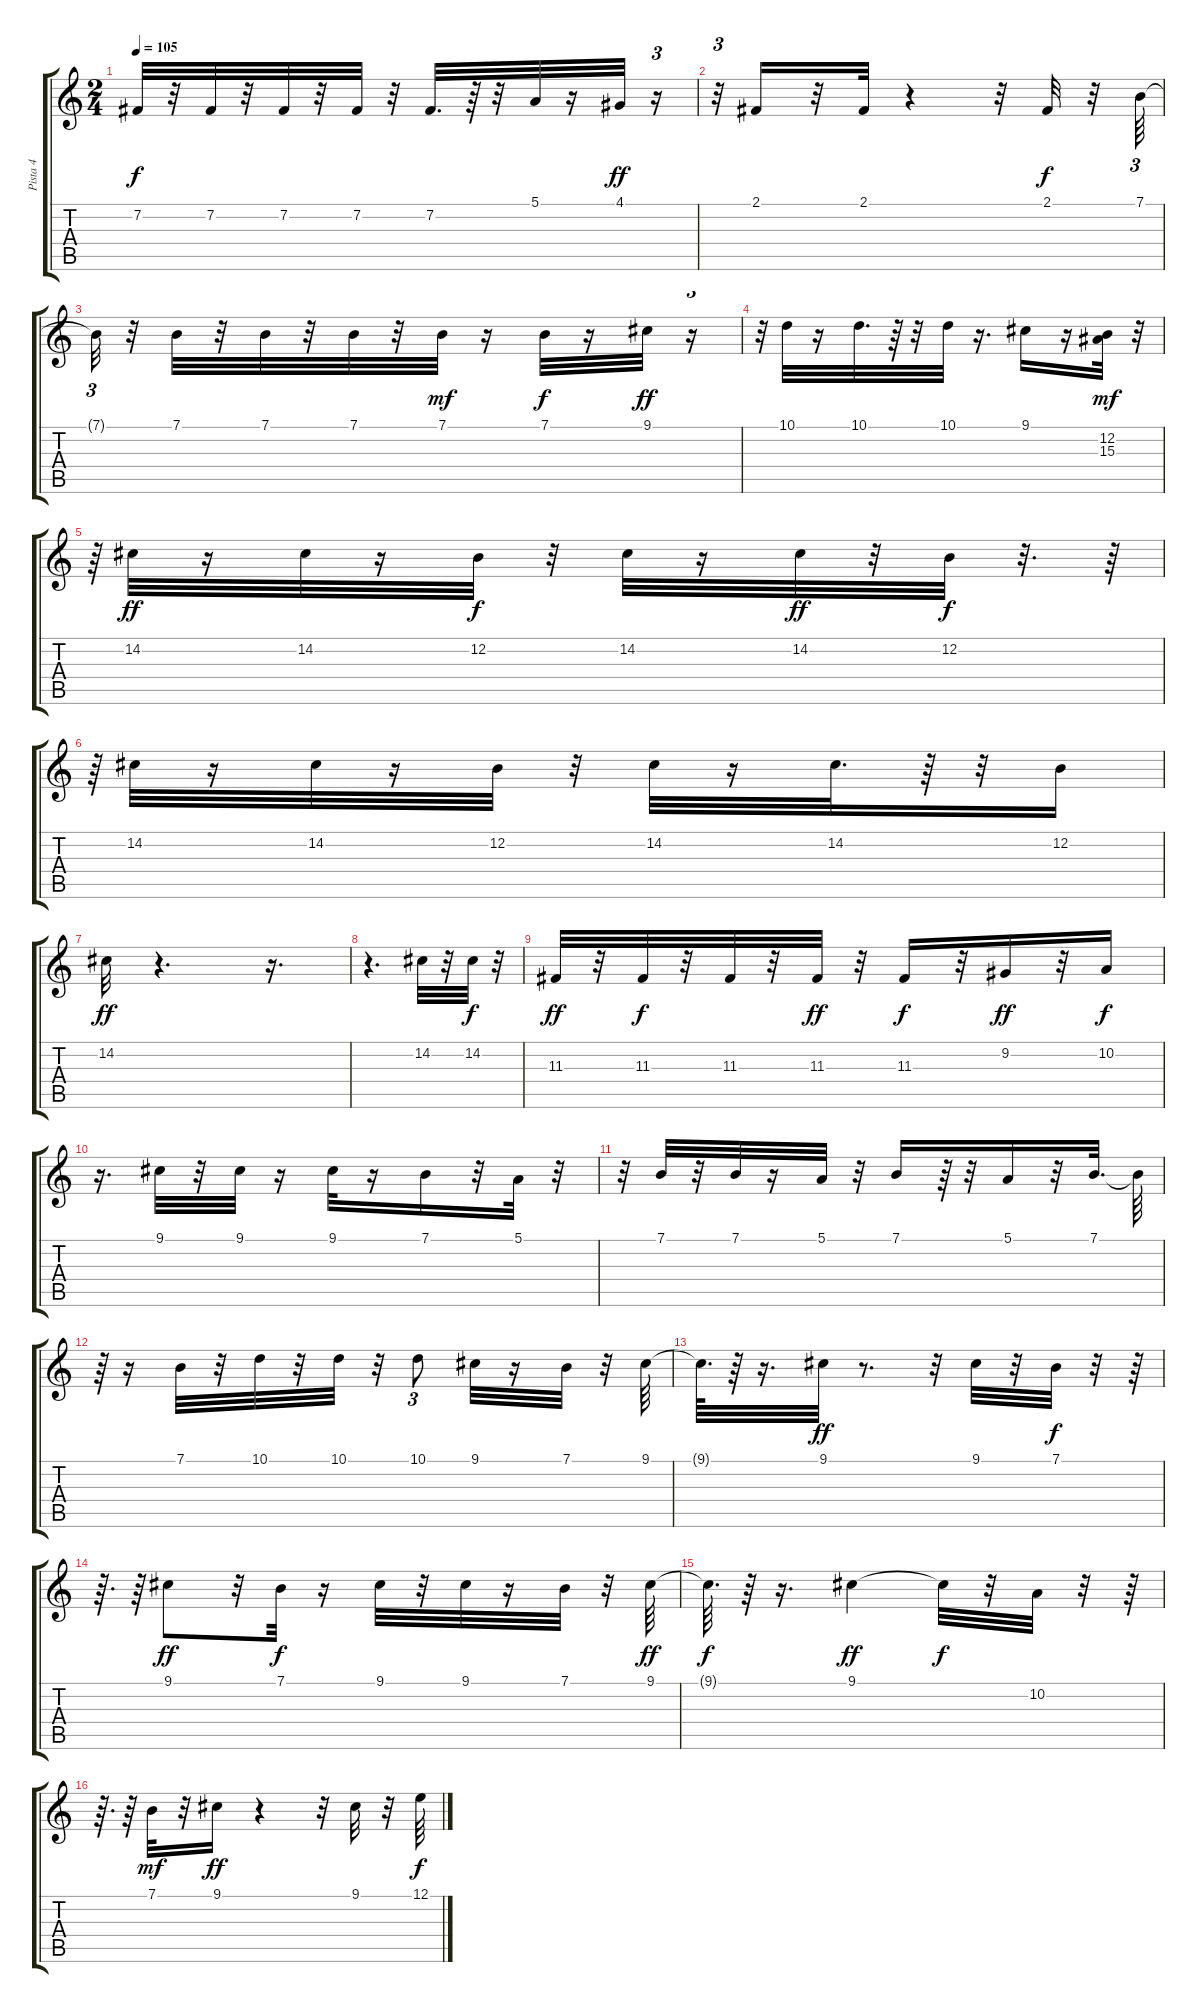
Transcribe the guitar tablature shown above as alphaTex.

\track ("Pista 4" "Pista 4") {instrument trumpet}
\staff {score tabs}
\tuning (E4 B3 G3 D3 A2 E2) {hide}
\ts (2 4)
\tempo 105
\clef g2
\ks c
7.2.32{dy f} r.32 7.2.32 r.32 7.2.32 r.32 7.2.32 r.32 7.2.32{d} r.64 r.32 5.1.32 r.16 4.1.32{dy ff} r.16{tu (3 2)} |
r.32{tu (3 2)} 2.1.16 r.32 2.1.32 r.4 r.32 2.1.32{dy f} r.32 7.1.64{tu (3 2)} |
7.1{t}.32{tu (3 2)} r.32 7.1.32 r.32 7.1.32 r.32 7.1.32 r.32 7.1.32{dy mf} r.16 7.1.32{dy f} r.16 9.1.32{dy ff} r.16{tu (3 2)} |
r.32{tu (3 2)} 10.1.32 r.16 10.1.32{d} r.64 r.32 10.1.32 r.16{d} 9.1.16 r.16 (12.2 15.3).32{dy mf} r.32{tu (3 2)} |
r.64{tu (3 2)} 14.2.32{dy ff} r.16 14.2.32 r.16 12.2.32{dy f} r.32 14.2.32 r.16 14.2.32{dy ff} r.32 12.2.32{dy f} r.32{d} r.64 |
r.64{tu (3 2)} 14.2.32 r.16 14.2.32 r.16 12.2.32 r.32 14.2.32 r.16 14.2.32{d} r.64 r.32 12.2.16 |
14.2.32{dy ff} r.4{d} r.16{d} |
r.4{d} 14.2.32 r.32 14.2.32{dy f} r.32 |
11.3.32{dy ff} r.32 11.3.32{dy f} r.32 11.3.32 r.32 11.3.32{dy ff} r.32 11.3.16{dy f} r.32 9.2.16{dy ff} r.32 10.2.16{dy f} |
r.16{d} 9.1.32 r.32 9.1.32 r.16 9.1.32 r.16 7.1.16 r.32 5.1.32 r.32 |
r.32 7.1.32 r.32 7.1.32 r.16 5.1.32 r.32 7.1.16 r.64 r.32 5.1.16 r.32 7.1.32{d} 7.1{t}.64 |
r.64 r.16 7.1.32 r.32 10.1.32 r.32 10.1.32 r.32 10.1.8{tu (3 2)} 9.1.32 r.16 7.1.32 r.32 9.1.64 |
9.1{t}.64{d} r.64 r.16{d} 9.1.32{dy ff} r.8{d} r.32 9.1.32 r.32 7.1.32{dy f} r.32 r.64 |
r.64{d} r.64 9.1.8{dy ff} r.32 7.1.32{dy f} r.16 9.1.32 r.32 9.1.32 r.16 7.1.32 r.32 9.1.64{dy ff} |
9.1{t}.64{d dy f} r.64 r.16{d} 9.1.4{dy ff} 9.1{t}.32{dy f} r.32 10.2.32 r.32 r.64 |
r.64{d} r.64 7.1.32{dy mf} r.32 9.1.16{dy ff} r.4 r.32 9.1.32 r.32 12.1.64{dy f}
